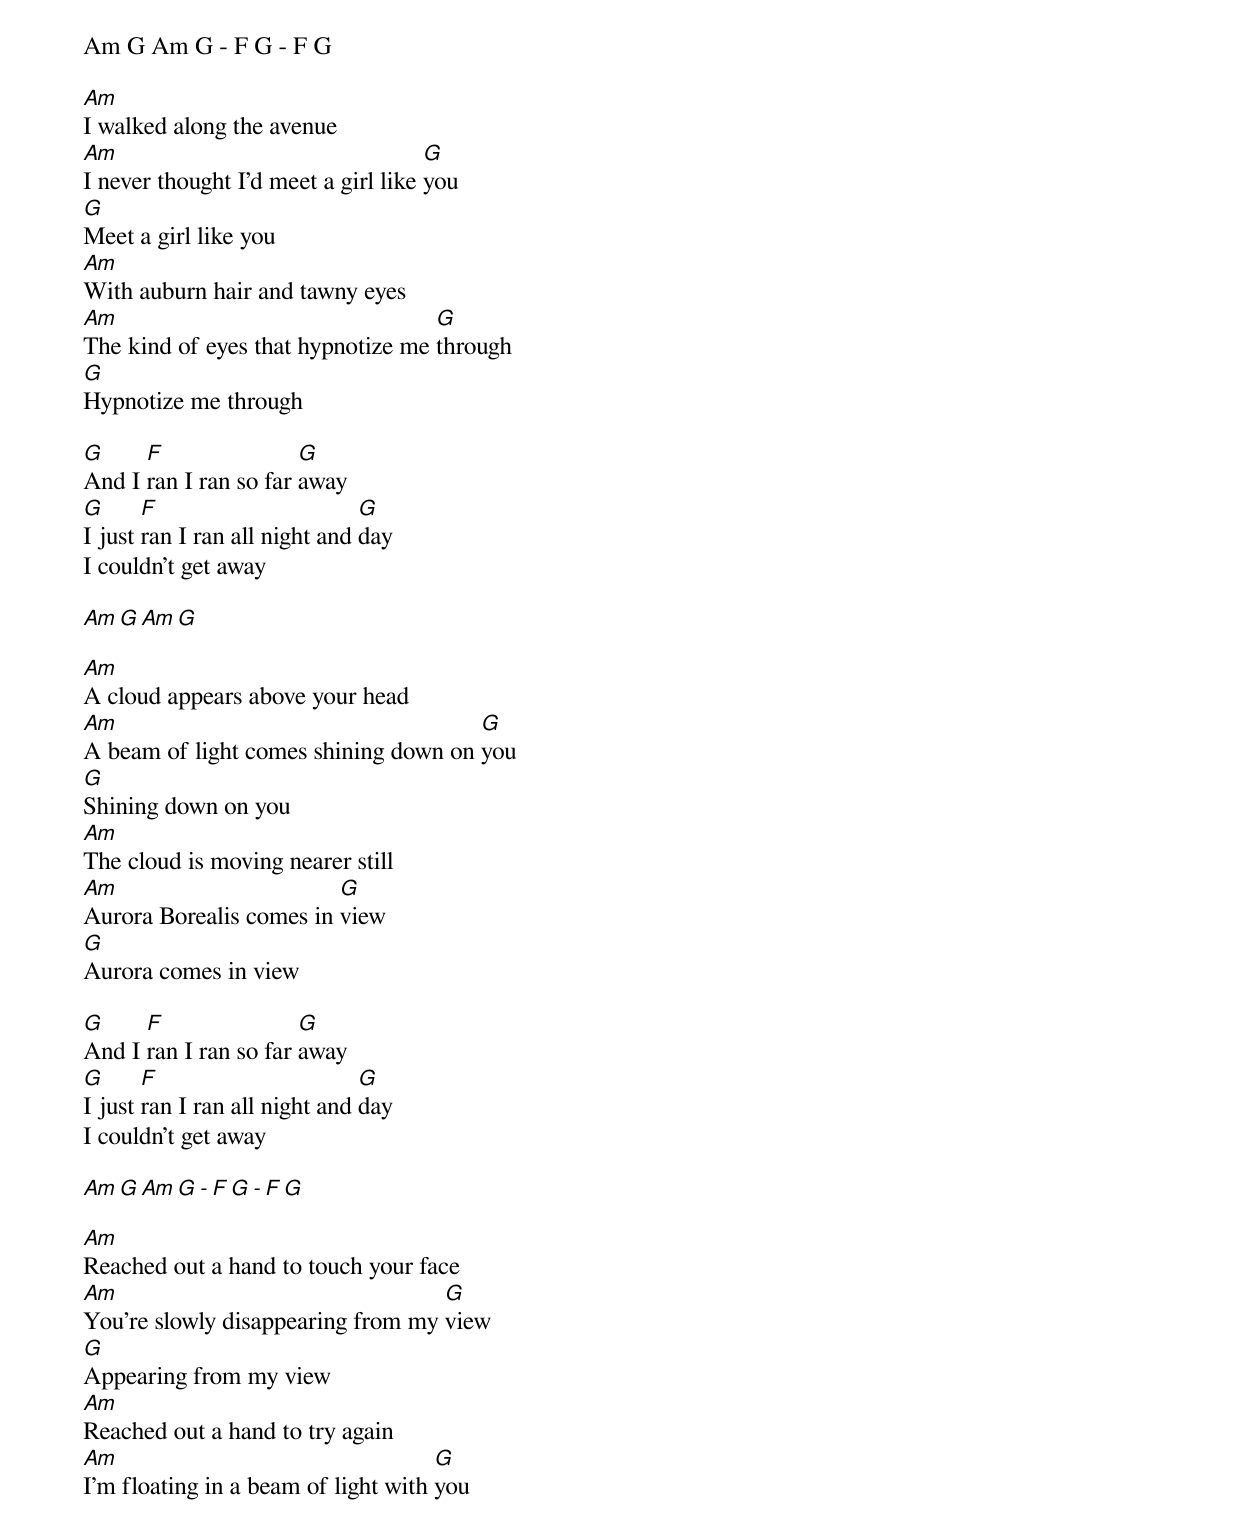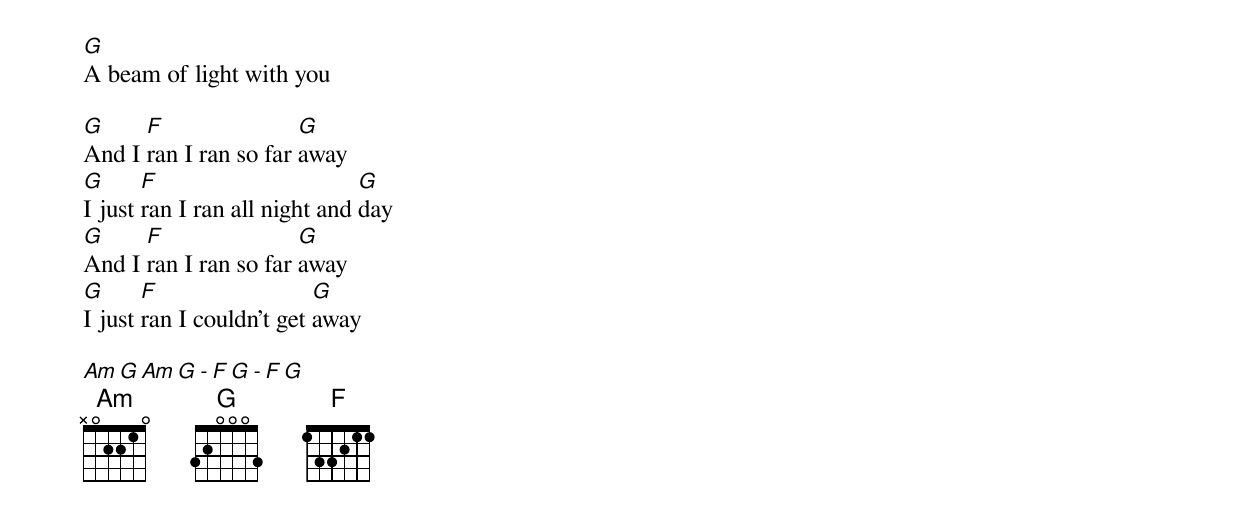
Am G Am G - F G - F G

Am
I walked along the avenue
Am                                   G
I never thought I'd meet a girl like you
G
Meet a girl like you
Am
With auburn hair and tawny eyes
Am                                 G
The kind of eyes that hypnotize me through
G
Hypnotize me through

G     F                G
And I ran I ran so far away
G      F                       G
I just ran I ran all night and day
I couldn't get away

Am G Am G

Am
A cloud appears above your head
Am                                    G
A beam of light comes shining down on you
G
Shining down on you
Am
The cloud is moving nearer still
Am                       G
Aurora Borealis comes in view
G
Aurora comes in view

G     F                G
And I ran I ran so far away
G      F                       G
I just ran I ran all night and day
I couldn't get away

Am G Am G - F G - F G

Am
Reached out a hand to touch your face
Am                                 G
You're slowly disappearing from my view
G
Appearing from my view
Am
Reached out a hand to try again
Am                                   G
I'm floating in a beam of light with you
G
A beam of light with you

G     F                G
And I ran I ran so far away
G      F                       G
I just ran I ran all night and day
G     F                G
And I ran I ran so far away
G      F                  G
I just ran I couldn't get away

Am G Am G - F G - F G
